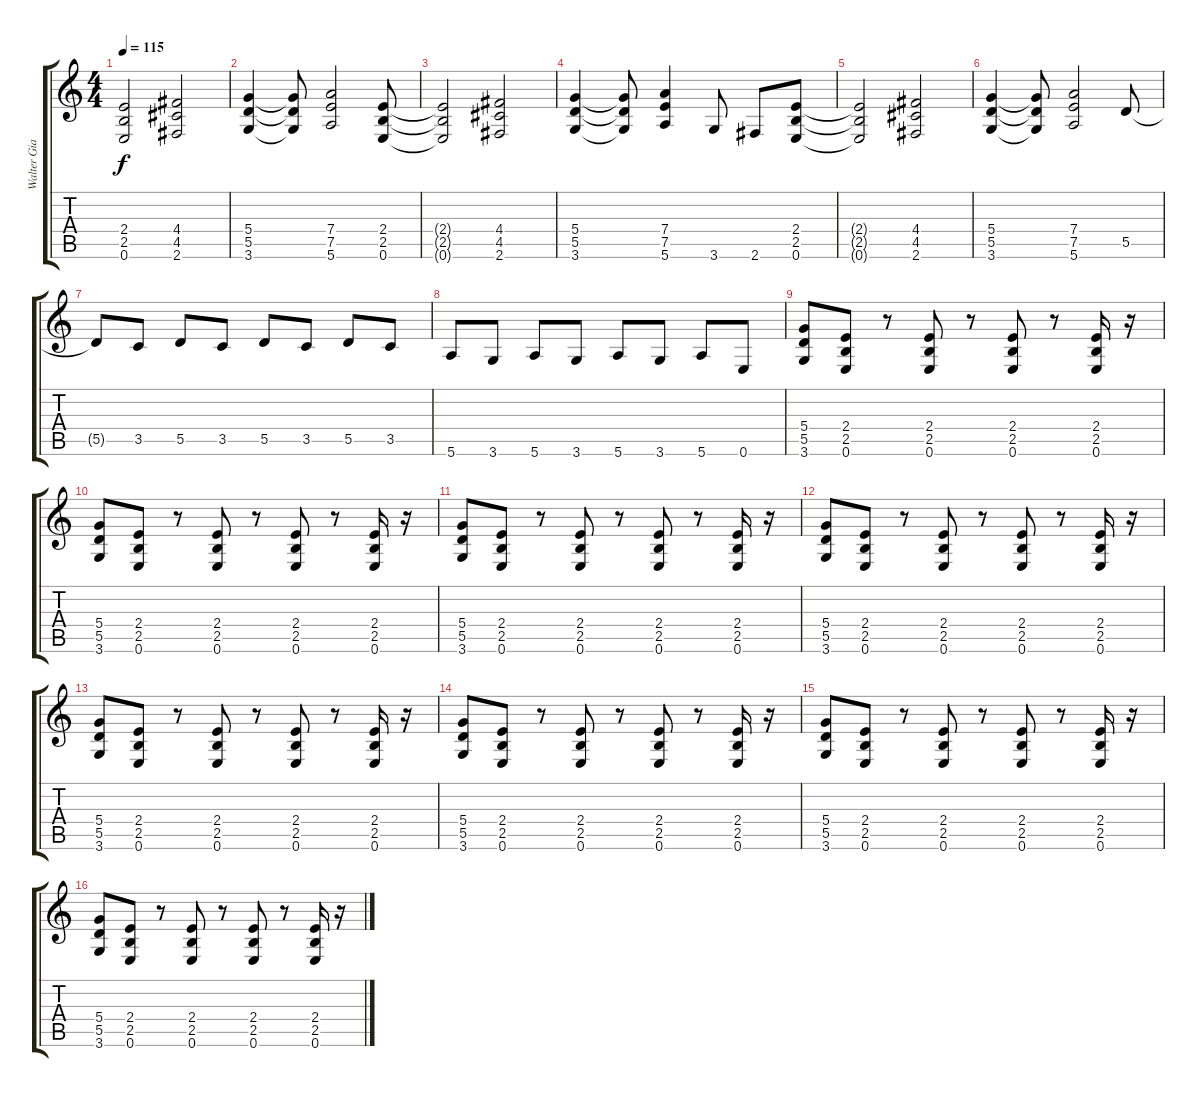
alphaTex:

\track ("Walter Giardino" "Walter Gia") {instrument distortionguitar}
\staff {score tabs}
\tuning (E4 B3 G3 D3 A2 E2) {hide}
\ts (4 4)
\tempo 115
\clef g2
\ks c
(2.4{t} 2.5{t} 0.6{t}).2{dy f} (4.4 4.5 2.6).2 |
(5.4 5.5 3.6).4 (5.4{t} 5.5{t} 3.6{t}).8 (7.4 7.5 5.6).2 (2.4 2.5 0.6).8 |
(2.4{t} 2.5{t} 0.6{t}).2 (4.4 4.5 2.6).2 |
(5.4 5.5 3.6).4 (5.4{t} 5.5{t} 3.6{t}).8 (7.4 7.5 5.6).4 3.6.8 2.6.8 (2.4 2.5 0.6).8 |
(2.4{t} 2.5{t} 0.6{t}).2 (4.4 4.5 2.6).2 |
(5.4 5.5 3.6).4 (5.4{t} 5.5{t} 3.6{t}).8 (7.4 7.5 5.6).2 5.5.8 |
5.5{t}.8 3.5.8 5.5.8 3.5.8 5.5.8 3.5.8 5.5.8 3.5.8 |
5.6.8 3.6.8 5.6.8 3.6.8 5.6.8 3.6.8 5.6.8 0.6.8 |
(5.4 5.5 3.6).8 (2.4 2.5 0.6).8 r.8 (2.4 2.5 0.6).8 r.8 (2.4 2.5 0.6).8 r.8 (2.4 2.5 0.6).16 r.16 |
(5.4 5.5 3.6).8 (2.4 2.5 0.6).8 r.8 (2.4 2.5 0.6).8 r.8 (2.4 2.5 0.6).8 r.8 (2.4 2.5 0.6).16 r.16 |
(5.4 5.5 3.6).8 (2.4 2.5 0.6).8 r.8 (2.4 2.5 0.6).8 r.8 (2.4 2.5 0.6).8 r.8 (2.4 2.5 0.6).16 r.16 |
(5.4 5.5 3.6).8 (2.4 2.5 0.6).8 r.8 (2.4 2.5 0.6).8 r.8 (2.4 2.5 0.6).8 r.8 (2.4 2.5 0.6).16 r.16 |
(5.4 5.5 3.6).8 (2.4 2.5 0.6).8 r.8 (2.4 2.5 0.6).8 r.8 (2.4 2.5 0.6).8 r.8 (2.4 2.5 0.6).16 r.16 |
(5.4 5.5 3.6).8 (2.4 2.5 0.6).8 r.8 (2.4 2.5 0.6).8 r.8 (2.4 2.5 0.6).8 r.8 (2.4 2.5 0.6).16 r.16 |
(5.4 5.5 3.6).8 (2.4 2.5 0.6).8 r.8 (2.4 2.5 0.6).8 r.8 (2.4 2.5 0.6).8 r.8 (2.4 2.5 0.6).16 r.16 |
(5.4 5.5 3.6).8 (2.4 2.5 0.6).8 r.8 (2.4 2.5 0.6).8 r.8 (2.4 2.5 0.6).8 r.8 (2.4 2.5 0.6).16 r.16
